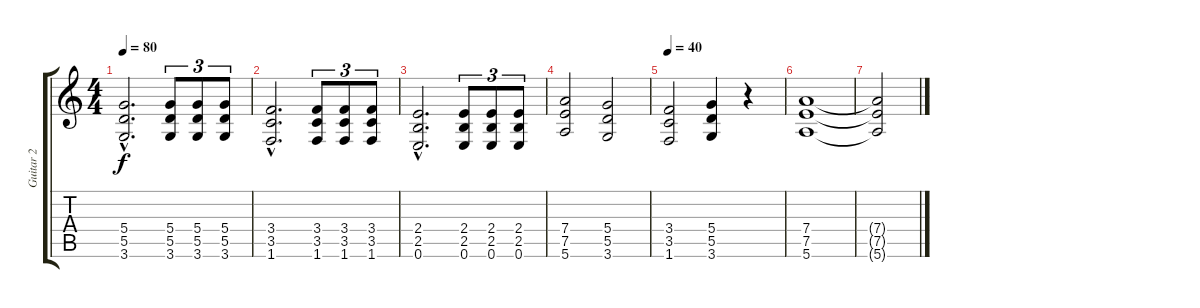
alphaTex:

\track ("Guitar 2" "Guitar 2") {instrument distortionguitar}
\staff {score tabs}
\tuning (E4 B3 G3 D3 A2 E2) {hide}
\ts (4 4)
\tempo 80
\clef g2
\ks c
(5.4{hac} 5.5{hac} 3.6{hac}).2{d dy f} (5.4 5.5 3.6).8{tu (3 2)} (5.4 5.5 3.6).8{tu (3 2)} (5.4 5.5 3.6).8{tu (3 2)} |
(3.4{hac} 3.5{hac} 1.6{hac}).2{d} (3.4 3.5 1.6).8{tu (3 2)} (3.4 3.5 1.6).8{tu (3 2)} (3.4 3.5 1.6).8{tu (3 2)} |
(2.4{hac} 2.5{hac} 0.6{hac}).2{d} (2.4 2.5 0.6).8{tu (3 2)} (2.4 2.5 0.6).8{tu (3 2)} (2.4 2.5 0.6).8{tu (3 2)} |
(7.4 7.5 5.6).2 (5.4 5.5 3.6).2 |
\tempo 40
(3.4 3.5 1.6).2 (5.4 5.5 3.6).4 r.4 |
(7.4 7.5 5.6).1 |
(7.4{t} 7.5{t} 5.6{t}).2{volume 3}
